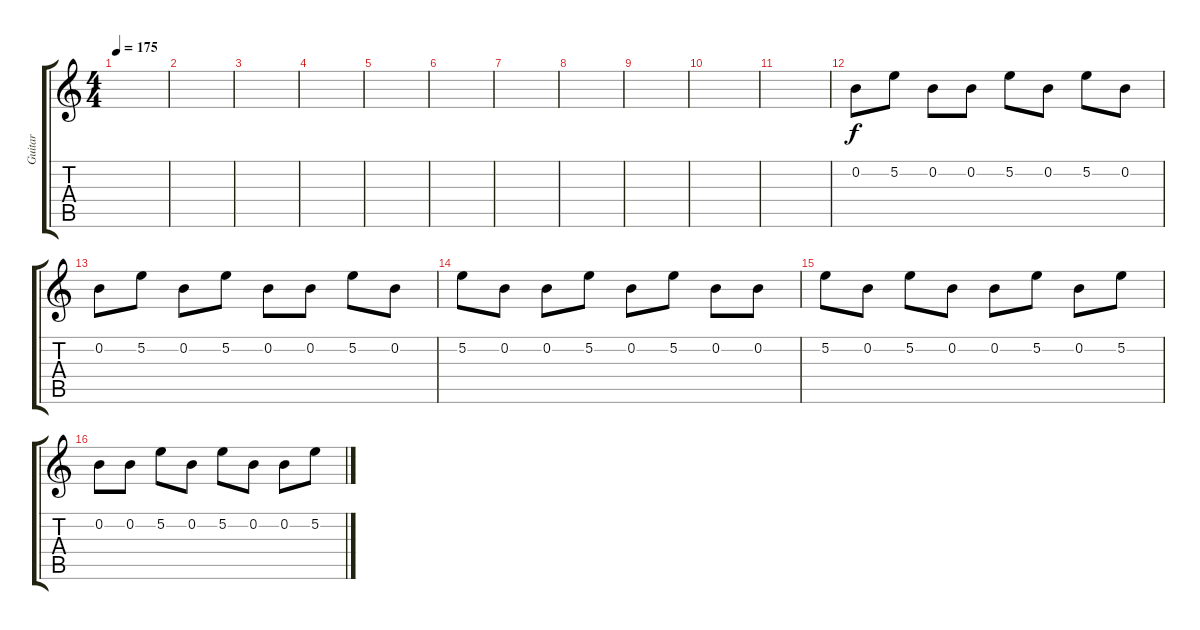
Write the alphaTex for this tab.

\track ("Guitar" "Guitar") {instrument distortionguitar}
\staff {score tabs}
\tuning (E4 B3 G3 D3 A2 E2) {hide}
\ts (4 4)
\tempo 175
\clef g2
\ks c
|
|
|
|
|
|
|
|
|
|
|
0.2.8{volume 10} 5.2.8 0.2.8 0.2.8 5.2.8 0.2.8 5.2.8 0.2.8 |
0.2.8 5.2.8 0.2.8 5.2.8 0.2.8 0.2.8 5.2.8 0.2.8 |
5.2.8 0.2.8 0.2.8 5.2.8 0.2.8 5.2.8 0.2.8 0.2.8 |
5.2.8 0.2.8 5.2.8 0.2.8 0.2.8 5.2.8 0.2.8 5.2.8 |
0.2.8 0.2.8 5.2.8 0.2.8 5.2.8 0.2.8 0.2.8 5.2.8
